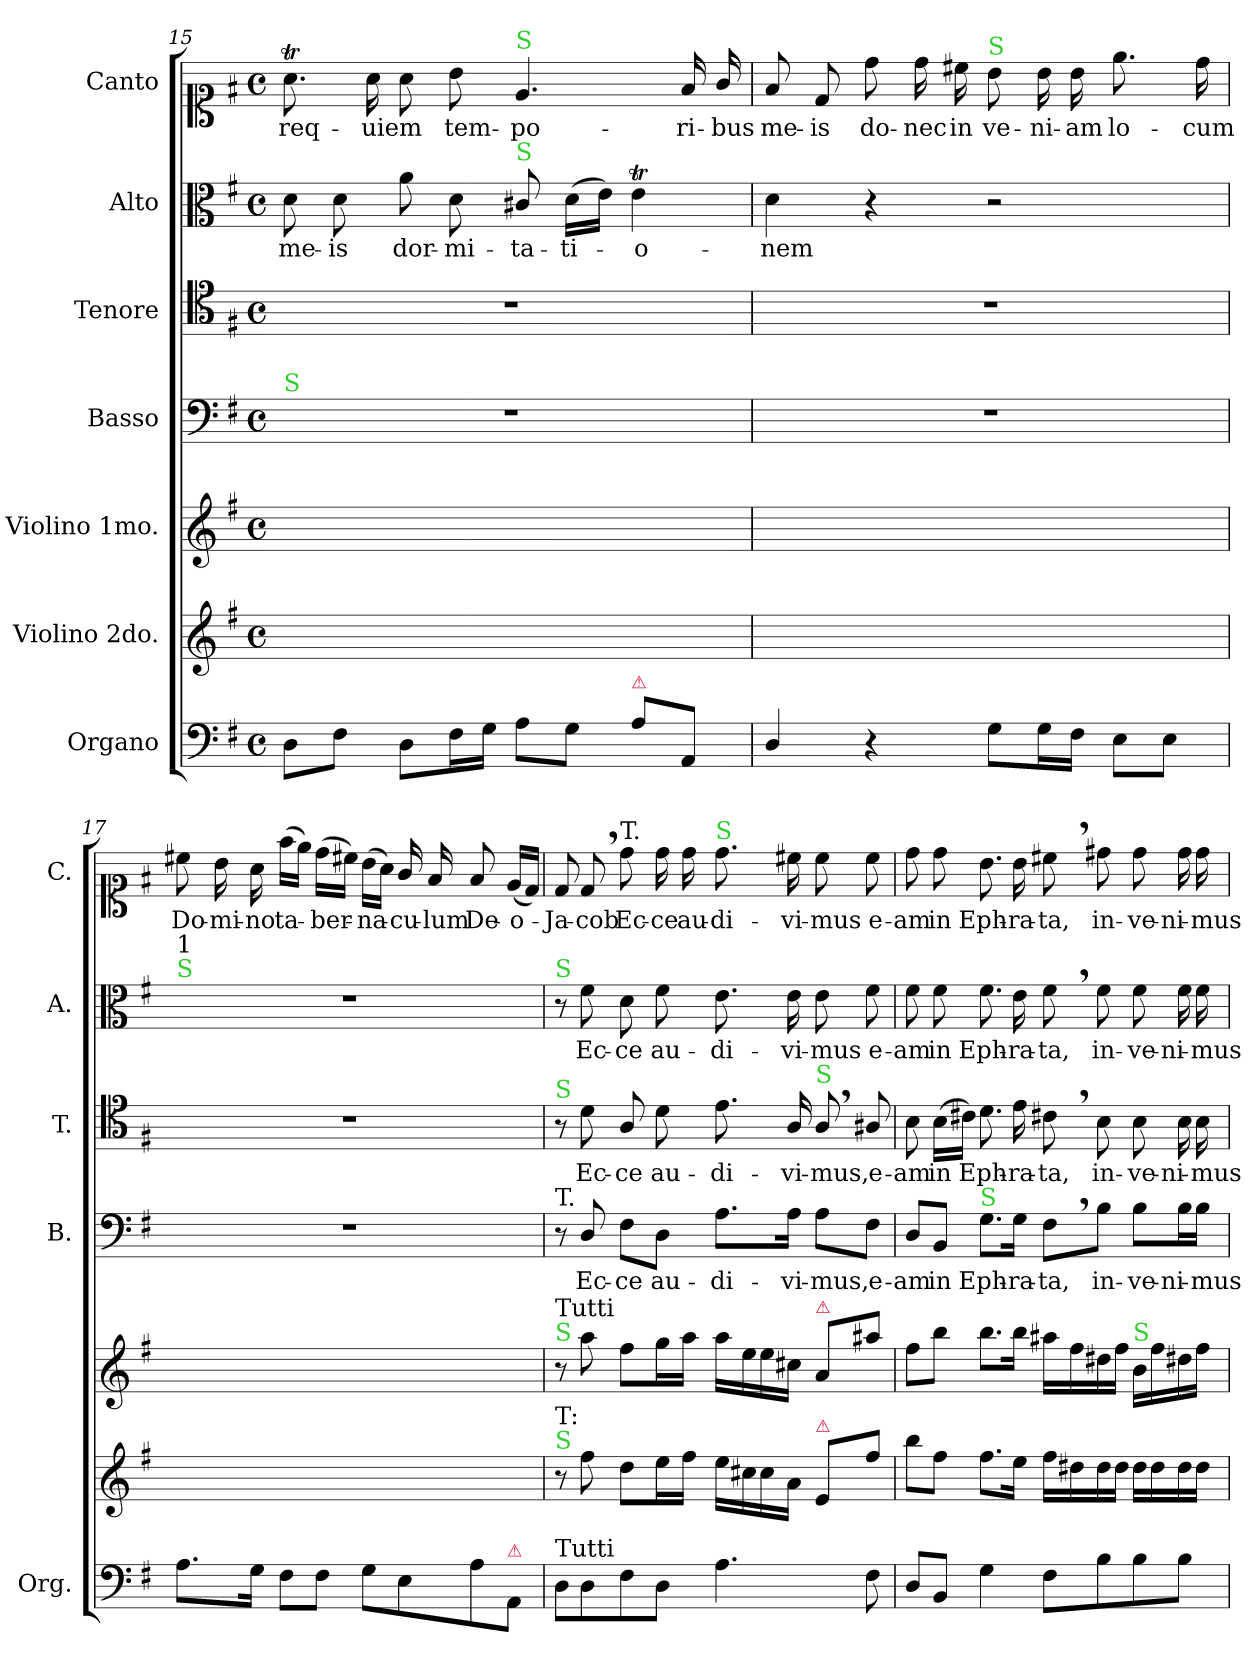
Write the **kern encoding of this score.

**kern	**kern	**kern	**kern	**text	**kern	**text	**kern	**text	**kern	**text
*part7	*part6	*part5	*part4	*part4	*part3	*part3	*part2	*part2	*part1	*part1
*staff7	*staff6	*staff5	*staff4	*staff4	*staff3	*staff3	*staff2	*staff2	*staff1	*staff1
*I"Organo	*I"Violino 2do.	*I"Violino 1mo.	*I"Basso	*	*I"Tenore	*	*I"Alto	*	*I"Canto	*
*I'Org.	*	*	*I'B.	*	*I'T.	*	*I'A.	*	*I'C.	*
*clefF4	*clefG2	*clefG2	*clefF4	*	*clefC4	*	*clefC3	*	*clefC1	*
*k[f#]	*k[f#]	*k[f#]	*k[f#]	*	*k[f#]	*	*k[f#]	*	*k[f#]	*
*M4/4	*M4/4	*M4/4	*M4/4	*	*M4/4	*	*M4/4	*	*M4/4	*
*met(c)	*met(c)	*met(c)	*met(c)	*	*met(c)	*	*met(c)	*	*met(c)	*
=15	=15	=15	=15	=15	=15	=15	=15	=15	=15	=15
!	!	!	!LO:TX:a:color=limegreen:t=S	!	!	!	!	!	!	!
8D\L	1ryy	1ryy	1r	.	1r	.	8d\	me-	8.aT\	req-
8F#\J	.	.	.	.	.	.	8d\	-is	.	.
.	.	.	.	.	.	.	.	.	16a\	-uiem
8D\L	.	.	.	.	.	.	8a\	dor-	8a\	.
16F#\L	.	.	.	.	.	.	8d\	-mi-	8b\	tem-
16G\JJ	.	.	.	.	.	.	.	.	.	.
!	!	!	!	!	!	!	!	!	!LO:TX:a:color=limegreen:t=S	!
!	!	!	!	!	!	!	!LO:TX:a:color=limegreen:t=S	!	!	!
8A\L	.	.	.	.	.	.	8c#X/	-ta-	4.e/	-po-
8G\J	.	.	.	.	.	.	(16d\LL	-ti-	.	.
.	.	.	.	.	.	.	16e\JJ)	.	.	.
!LO:TX:a:color=crimson:t=⚠	!	!	!	!	!	!	!	!	!	!
8A/L	.	.	.	.	.	.	4eT\	-o-	.	.
8AA\J	.	.	.	.	.	.	.	.	16f#/	-ri-
.	.	.	.	.	.	.	.	.	16g/	-bus
=16	=16	=16	=16	=16	=16	=16	=16	=16	=16	=16
4D/	1ryy	1ryy	1r	.	1r	.	4d\	-nem	8f#/	me-
.	.	.	.	.	.	.	.	.	8d/	-is
4r	.	.	.	.	.	.	4r	.	8dd\	do-
.	.	.	.	.	.	.	.	.	16dd\	-nec
.	.	.	.	.	.	.	.	.	16cc#X\	in
!	!	!	!	!	!	!	!	!	!LO:TX:a:color=limegreen:t=S	!
8G\L	.	.	.	.	.	.	2r	.	8b\	ve-
16G\L	.	.	.	.	.	.	.	.	16b\	-ni-
16F#\JJ	.	.	.	.	.	.	.	.	16b\	-am
8E\L	.	.	.	.	.	.	.	.	8.ee\	lo-
8E\J	.	.	.	.	.	.	.	.	.	.
.	.	.	.	.	.	.	.	.	16dd\	-cum
=17	=17	=17	=17	=17	=17	=17	=17	=17	=17	=17
!	!	!	!	!	!	!	!LO:TX:a:color=limegreen:t=S	!	!	!
!	!	!	!	!	!	!	!LO:TX:a:t=1	!	!	!
8.A\L	1ryy	1ryy	1r	.	1r	.	1r	.	8cc#X\	Do-
.	.	.	.	.	.	.	.	.	16b\	-mi-
16G\Jk	.	.	.	.	.	.	.	.	16a\	-no
8F#\L	.	.	.	.	.	.	.	.	(16ff#\LL	ta-
.	.	.	.	.	.	.	.	.	16ee\JJ)	.
8F#\J	.	.	.	.	.	.	.	.	(16dd\LL	-ber-
.	.	.	.	.	.	.	.	.	16cc#X\JJ)	.
8G\L	.	.	.	.	.	.	.	.	(16b\LL	-na-
.	.	.	.	.	.	.	.	.	16a\JJ)	.
8E\	.	.	.	.	.	.	.	.	16g/	-cu-
.	.	.	.	.	.	.	.	.	16f#/	-lum
8A\	.	.	.	.	.	.	.	.	8f#/	De-
!LO:TX:a:color=crimson:t=⚠	!	!	!	!	!	!	!	!	!	!
8AA\J	.	.	.	.	.	.	.	.	(16e/LL	-o-
.	.	.	.	.	.	.	.	.	16d/JJ)	.
=18	=18	=18	=18	=18	=18	=18	=18	=18	=18	=18
!	!	!	!	!	!	!	!LO:TX:a:color=limegreen:t=S	!	!	!
!	!	!	!	!	!LO:TX:a:color=limegreen:t=S	!	!	!	!	!
!	!	!	!LO:TX:a:t=T.	!	!	!	!	!	!	!
!	!	!LO:TX:a:color=limegreen:t=S	!	!	!	!	!	!	!	!
!	!	!LO:TX:a:t=Tutti	!	!	!	!	!	!	!	!
!	!LO:TX:a:color=limegreen:t=S	!	!	!	!	!	!	!	!	!
!	!LO:TX:a:t=T&colon;	!	!	!	!	!	!	!	!	!
!LO:TX:a:t=Tutti	!	!	!	!	!	!	!	!	!	!
8D\L	8r	8r	8r	.	8r	.	8r	.	8d/	-Ja-
8D\	8ff#\	8aa\	8D/	Ec-	8d\	Ec-	8f#\	Ec-	8d,</	-cob
!	!	!	!	!	!	!	!	!	!LO:TX:a:t=T.	!
8F#\	8dd\L	8ff#\L	8F#\L	-ce	8A/	-ce	8d\	-ce	8dd\	Ec-
8D\J	16ee\L	16gg\L	8D\J	au-	8d\	au-	8f#\	au-	16dd\	-ce
.	16ff#\JJ	16aa\JJ	.	.	.	.	.	.	16dd\	au-
!	!	!	!	!	!	!	!	!	!LO:TX:a:color=limegreen:t=S	!
4.A\	16ee\LL	16aa\LL	8.A\L	-di-	8.e\	-di-	8.e\	-di-	8.dd\	-di-
.	16cc#X\	16ee\	.	.	.	.	.	.	.	.
.	16cc#\	16ee\	.	.	.	.	.	.	.	.
.	16a\JJ	16cc#X\JJ	16A\Jk	-vi-	16A/	-vi-	16e\	-vi-	16cc#X\	-vi-
!	!	!	!	!	!LO:TX:a:color=limegreen:t=S	!	!	!	!	!
!	!	!LO:TX:a:color=crimson:t=⚠	!	!	!	!	!	!	!	!
!	!LO:TX:a:color=crimson:t=⚠	!	!	!	!	!	!	!	!	!
.	8e/L	8a/L	8A\L	-mus,	8A,</	-mus,	8e\	-mus	8cc#\	-mus
8F#\	8ff#\J	8aa#X\J	8F#\J	e-	8A#X/	e-	8f#\	e-	8cc#\	e-
=19	=19	=19	=19	=19	=19	=19	=19	=19	=19	=19
8D/L	8bb\L	8ff#\L	8D/L	-am	8B\	-am	8f#\	-am	8dd\	-am
8BB/J	8ff#\J	8bb\J	8BB/J	in	(16B\LL	in	8f#\	in	8dd\	in
.	.	.	.	.	16c#X\JJ)	.	.	.	.	.
!	!	!	!LO:TX:a:color=limegreen:t=S	!	!	!	!	!	!	!
4G\	8.ff#\L	8.bb\L	8.G\L	Eph-	8.d\	Eph-	8.f#\	Eph-	8.b\	Eph-
.	16ee\Jk	16bb\Jk	16G\Jk	-ra-	16e\	-ra-	16e\	-ra-	16b\	-ra-
8F#\L	16ff#\LL	16aa#X\LL	8F#,<\L	-ta,	8c#X,<\	-ta,	8f#,<\	-ta,	8cc#X,<\	-ta,
.	16dd#X\	16ff#\	.	.	.	.	.	.	.	.
8B\	16dd#\	16dd#X\	8B\J	in-	8B\	in-	8f#\	in-	8dd#X\	in-
.	16dd#\JJ	16ff#\JJ	.	.	.	.	.	.	.	.
!	!	!LO:TX:a:color=limegreen:t=S	!	!	!	!	!	!	!	!
8B\	16dd#\LL	16b\LL	8B\L	-ve-	8B\	-ve-	8f#\	-ve-	8dd#\	-ve-
.	16dd#\	16ff#\	.	.	.	.	.	.	.	.
8B\J	16dd#\	16dd#X\	16B\L	-ni-	16B\	-ni-	16f#\	-ni-	16dd#\	-ni-
.	16dd#\JJ	16ff#\JJ	16B\JJ	mus	16B\	-mus	16f#\	-mus	16dd#\	-mus
=	=	=	=	=	=	=	=	=	=	=
*-	*-	*-	*-	*-	*-	*-	*-	*-	*-	*-
